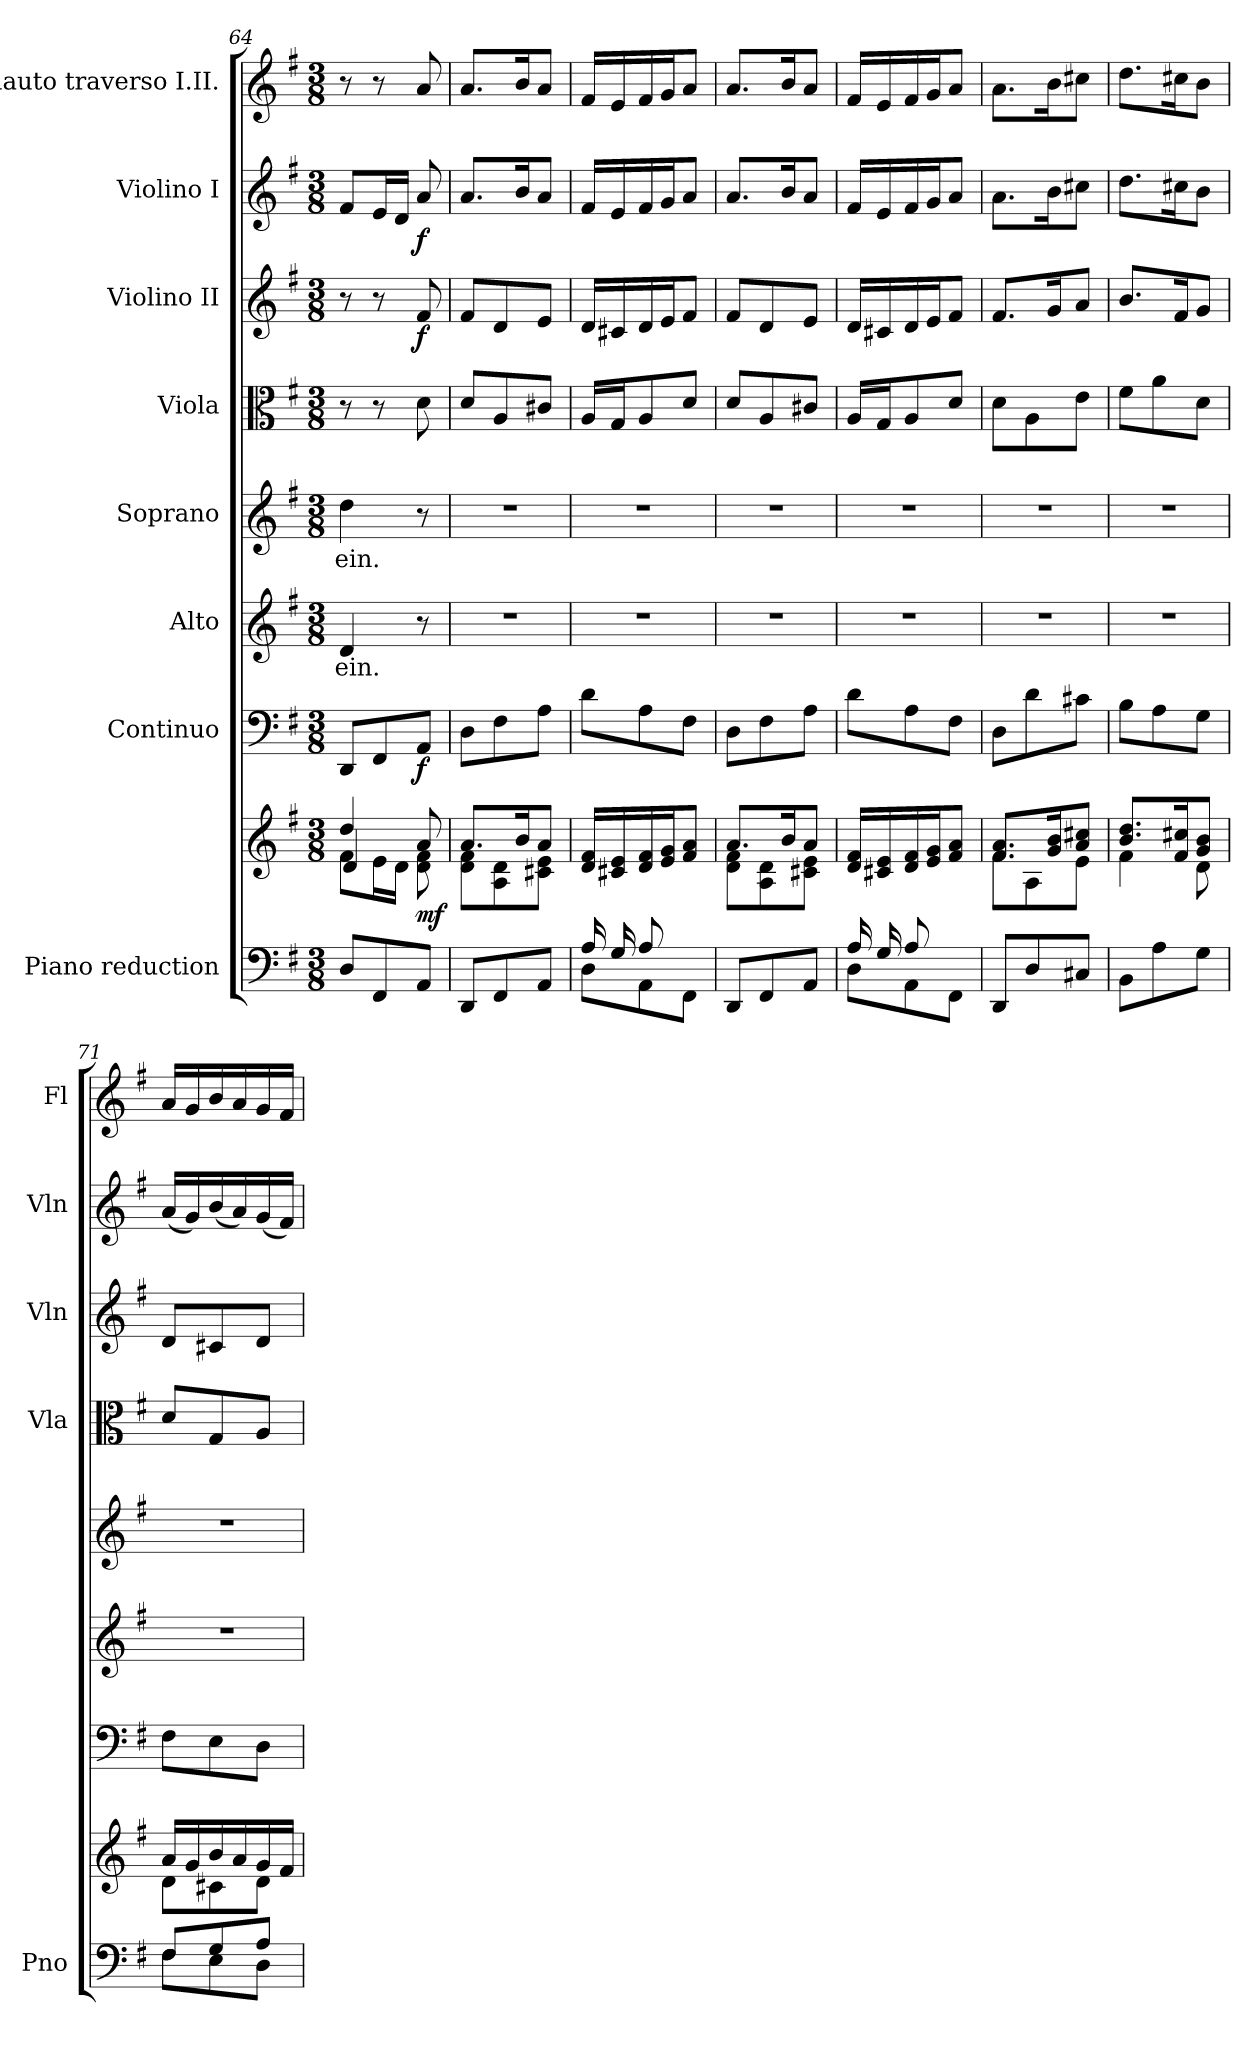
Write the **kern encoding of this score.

**kern	**kern	**dynam	**kern	**dynam	**kern	**text	**kern	**text	**kern	**dynam	**kern	**dynam	**kern	**dynam	**kern	**dynam
*part8	*part8	*part8	*part7	*part7	*part6	*part6	*part5	*part5	*part4	*part4	*part3	*part3	*part2	*part2	*part1	*part1
*staff9	*staff8	*staff8/9	*staff7	*staff7	*staff6	*staff6	*staff5	*staff5	*staff4	*staff4	*staff3	*staff3	*staff2	*staff2	*staff1	*staff1
*I"Piano reduction	*	*	*I"Continuo	*	*I"Alto	*	*I"Soprano	*	*I"Viola	*	*I"Violino II	*	*I"Violino I	*	*I"Flauto traverso I.II.	*
*I'Pno	*	*	*	*	*	*	*	*	*I'Vla	*	*I'Vln	*	*I'Vln	*	*I'Fl	*
*clefF4	*clefG2	*	*clefF4	*	*clefG2	*	*clefG2	*	*clefC3	*	*clefG2	*	*clefG2	*	*clefG2	*
*k[f#]	*k[f#]	*	*k[f#]	*	*k[f#]	*	*k[f#]	*	*k[f#]	*	*k[f#]	*	*k[f#]	*	*k[f#]	*
*M3/8	*M3/8	*	*M3/8	*	*M3/8	*	*M3/8	*	*M3/8	*	*M3/8	*	*M3/8	*	*M3/8	*
=64	=64	=64	=64	=64	=64	=64	=64	=64	=64	=64	=64	=64	=64	=64	=64	=64
*	*^	*	*	*	*	*	*	*	*	*	*	*	*	*	*	*
*	*	*^	*	*	*	*	*	*	*	*	*	*	*	*	*	*	*
!	!	!	!	!	!	!	!	!LO:LY:b	!	!LO:LY:b	!	!	!	!	!	!	!	!
8D/L	4dd/	8f#\L	4d/	.	8DD/L	.	4d/	ein.	4dd\	ein.	8r	.	8r	.	8f#/L	.	8r	.
8FF#/	.	16e\L	.	.	8FF#/	.	.	.	.	.	8r	.	8r	.	16e/L	.	8r	.
.	.	16d\JJ	.	.	.	.	.	.	.	.	.	.	.	.	16d/JJ	.	.	.
!	!	!	!	!LO:DY:b	!	!LO:DY:b	!	!	!	!	!	!LO:DY:b	!	!	!	!	!	!
!	!	!	!	!	!	!	!	!	!	!	!	!LO:DY:n=1:b	!	!	!	!	!	!
!	!	!	!	!	!	!	!	!	!	!	!	!LO:DY:n=2:b	!	!LO:DY:b	!	!LO:DY:b	!	!LO:DY:b
!	!	!	!	!	!	!	!	!	!	!	!	!	!	!	!	!	!	!LO:DY:n=1:b
!	!	!	!	!	!	!	!	!	!	!	!	!	!	!	!	!	!	!LO:DY:n=2:b
8AA/J	8a/	8d\ 8f#\	8ryy	mf	8AA/J	f	8r	.	8r	.	8d\	other-dynamics f other-dynamics	8f#/	f	8a/	f	8a/	other-dynamics f other-dynamics
*	*	*v	*v	*	*	*	*	*	*	*	*	*	*	*	*	*	*	*
=65	=65	=65	=65	=65	=65	=65	=65	=65	=65	=65	=65	=65	=65	=65	=65	=65	=65
8DD/L	8.a/L	8d\ 8f#\L	.	8D\L	.	4.r	.	4.r	.	8d/L	.	8f#/L	.	8.a/L	.	8.a/L	.
8FF#/	.	8A\ 8d\	.	8F#\	.	.	.	.	.	8A/	.	8d/	.	.	.	.	.
.	16b/K	.	.	.	.	.	.	.	.	.	.	.	.	16b/K	.	16b/K	.
8AA/J	8a/J	8c#X\ 8e\J	.	8A\J	.	.	.	.	.	8c#X/J	.	8e/J	.	8a/J	.	8a/J	.
!!LO:LB:g=z
=66	=66	=66	=66	=66	=66	=66	=66	=66	=66	=66	=66	=66	=66	=66	=66	=66	=66
*^	*	*	*	*	*	*	*	*	*	*	*	*	*	*	*	*	*
16A/LL	8D\L	16d/ 16f#/LL	4ryy	.	8d\L	.	4.r	.	4.r	.	16A/LL	.	16d/LL	.	16f#/LL	.	16f#/LL	.
16G/J	.	16c#X/ 16e/	.	.	.	.	.	.	.	.	16G/J	.	16c#X/	.	16e/	.	16e/	.
8A/	8AA\	16d/ 16f#/	.	.	8A\	.	.	.	.	.	8A/	.	16d/	.	16f#/	.	16f#/	.
.	.	16e/ 16g/J	.	.	.	.	.	.	.	.	.	.	16e/J	.	16g/J	.	16g/J	.
8ryy	8FF#\J	8f#/ 8a/J	8d\J	.	8F#\J	.	.	.	.	.	8d/J	.	8f#/J	.	8a/J	.	8a/J	.
*v	*v	*	*	*	*	*	*	*	*	*	*	*	*	*	*	*	*	*
=67	=67	=67	=67	=67	=67	=67	=67	=67	=67	=67	=67	=67	=67	=67	=67	=67	=67
8DD/L	8.a/L	8d\ 8f#\L	.	8D\L	.	4.r	.	4.r	.	8d/L	.	8f#/L	.	8.a/L	.	8.a/L	.
8FF#/	.	8A\ 8d\	.	8F#\	.	.	.	.	.	8A/	.	8d/	.	.	.	.	.
.	16b/K	.	.	.	.	.	.	.	.	.	.	.	.	16b/K	.	16b/K	.
8AA/J	8a/J	8c#X\ 8e\J	.	8A\J	.	.	.	.	.	8c#X/J	.	8e/J	.	8a/J	.	8a/J	.
=68	=68	=68	=68	=68	=68	=68	=68	=68	=68	=68	=68	=68	=68	=68	=68	=68	=68
*^	*	*	*	*	*	*	*	*	*	*	*	*	*	*	*	*	*
16A/LL	8D\L	16d/ 16f#/LL	4ryy	.	8d\L	.	4.r	.	4.r	.	16A/LL	.	16d/LL	.	16f#/LL	.	16f#/LL	.
16G/J	.	16c#X/ 16e/	.	.	.	.	.	.	.	.	16G/J	.	16c#X/	.	16e/	.	16e/	.
8A/	8AA\	16d/ 16f#/	.	.	8A\	.	.	.	.	.	8A/	.	16d/	.	16f#/	.	16f#/	.
.	.	16e/ 16g/J	.	.	.	.	.	.	.	.	.	.	16e/J	.	16g/J	.	16g/J	.
8ryy	8FF#\J	8f#/ 8a/J	8d\J	.	8F#\J	.	.	.	.	.	8d/J	.	8f#/J	.	8a/J	.	8a/J	.
*v	*v	*	*	*	*	*	*	*	*	*	*	*	*	*	*	*	*	*
=69	=69	=69	=69	=69	=69	=69	=69	=69	=69	=69	=69	=69	=69	=69	=69	=69	=69
8DD/L	8.f#/ 8.a/L	8f#\L	.	8D\L	.	4.r	.	4.r	.	8d\L	.	8.f#/L	.	8.a\L	.	8.a\L	.
8D/	.	8A\	.	8d\	.	.	.	.	.	8A\	.	.	.	.	.	.	.
.	16g/ 16b/K	.	.	.	.	.	.	.	.	.	.	16g/K	.	16b\K	.	16b\K	.
8C#X/J	8a/ 8cc#X/J	8e\J	.	8c#X\J	.	.	.	.	.	8e\J	.	8a/J	.	8cc#X\J	.	8cc#X\J	.
=70	=70	=70	=70	=70	=70	=70	=70	=70	=70	=70	=70	=70	=70	=70	=70	=70	=70
8BB\L	8.b/ 8.dd/L	4f#\	.	8B\L	.	4.r	.	4.r	.	8f#\L	.	8.b/L	.	8.dd\L	.	8.dd\L	.
8A\	.	.	.	8A\	.	.	.	.	.	8a\	.	.	.	.	.	.	.
.	16f#/ 16cc#X/K	.	.	.	.	.	.	.	.	.	.	16f#/K	.	16cc#X\K	.	16cc#X\K	.
8G\J	8g/ 8b/J	8d\	.	8G\J	.	.	.	.	.	8d\J	.	8g/J	.	8b\J	.	8b\J	.
=71	=71	=71	=71	=71	=71	=71	=71	=71	=71	=71	=71	=71	=71	=71	=71	=71	=71
*^	*	*	*	*	*	*	*	*	*	*	*	*	*	*	*	*	*
8F#/L	8F#\L	16a/LL	8d\L	.	8F#\L	.	4.r	.	4.r	.	8d/L	.	8d/L	.	(<16a/LL	.	16a/LL	.
.	.	16g/	.	.	.	.	.	.	.	.	.	.	.	.	16g/)	.	16g/	.
8G/	8E\	16b/	8c#X\	.	8E\	.	.	.	.	.	8G/	.	8c#X/	.	(<16b/	.	16b/	.
.	.	16a/	.	.	.	.	.	.	.	.	.	.	.	.	16a/)	.	16a/	.
8A/J	8D\J	16g/	8d\J	.	8D\J	.	.	.	.	.	8A/J	.	8d/J	.	(<16g/	.	16g/	.
.	.	16f#/JJ	.	.	.	.	.	.	.	.	.	.	.	.	16f#/JJ)	.	16f#/JJ	.
*v	*v	*	*	*	*	*	*	*	*	*	*	*	*	*	*	*	*	*
*	*v	*v	*	*	*	*	*	*	*	*	*	*	*	*	*	*	*
=	=	=	=	=	=	=	=	=	=	=	=	=	=	=	=	=
*-	*-	*-	*-	*-	*-	*-	*-	*-	*-	*-	*-	*-	*-	*-	*-	*-
